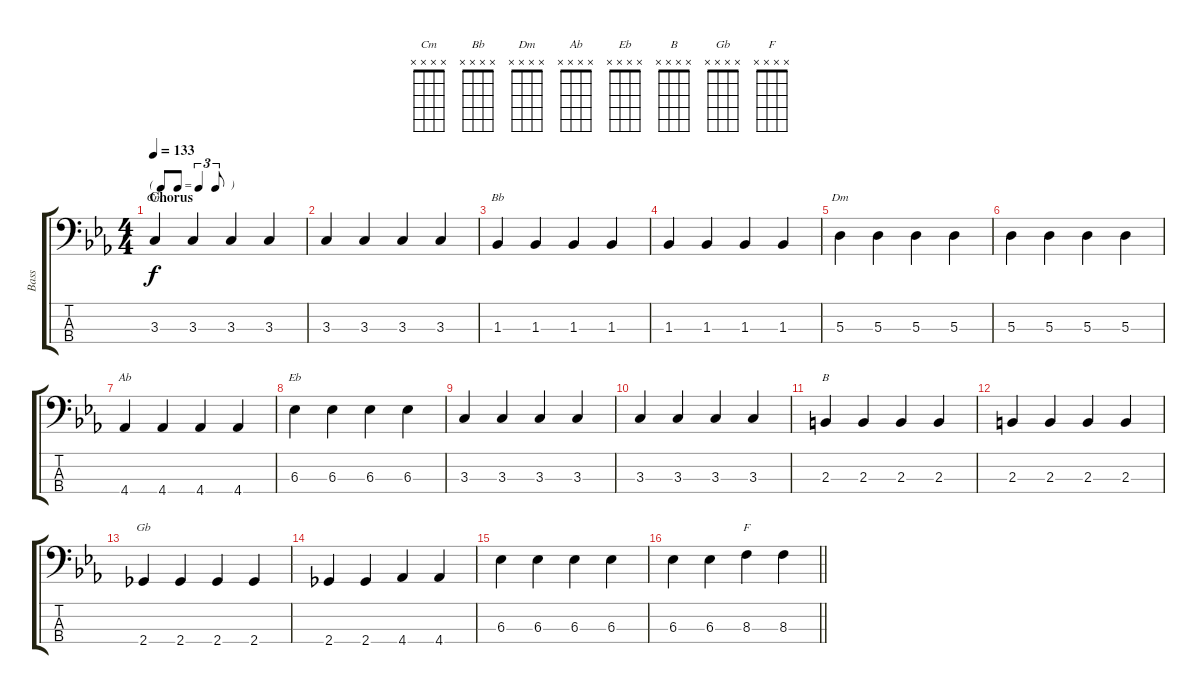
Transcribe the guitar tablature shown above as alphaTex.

\track ("Bass" "Bass") {instrument electricbassfinger}
\staff {score tabs}
\tuning (G2 D2 A1 E1) {hide}
\chord ("Cm" x x x x)
\chord ("Bb" x x x x)
\chord ("Dm" x x x x)
\chord ("Ab" x x x x)
\chord ("Eb" x x x x)
\chord ("B" x x x x)
\chord ("Gb" x x x x)
\chord ("F" x x x x)
\ts (4 4)
\tf triplet8th
\section ("" "Chorus")
\tempo 133
\clef f4
\ks cminor
3.3.4{ch "Cm" dy f} 3.3.4 3.3.4 3.3.4 |
3.3.4 3.3.4 3.3.4 3.3.4 |
1.3.4{ch "Bb"} 1.3.4 1.3.4 1.3.4 |
1.3.4 1.3.4 1.3.4 1.3.4 |
5.3.4{ch "Dm"} 5.3.4 5.3.4 5.3.4 |
5.3.4 5.3.4 5.3.4 5.3.4 |
4.4.4{ch "Ab"} 4.4.4 4.4.4 4.4.4 |
6.3.4{ch "Eb"} 6.3.4 6.3.4 6.3.4 |
3.3.4 3.3.4 3.3.4 3.3.4 |
3.3.4 3.3.4 3.3.4 3.3.4 |
2.3.4{ch "B"} 2.3.4 2.3.4 2.3.4 |
2.3.4 2.3.4 2.3.4 2.3.4 |
2.4.4{ch "Gb"} 2.4.4 2.4.4 2.4.4 |
2.4.4 2.4.4 4.4.4 4.4.4 |
6.3.4 6.3.4 6.3.4 6.3.4 |
\barLineRight lightlight
6.3.4 6.3.4 8.3.4{ch "F"} 8.3.4
